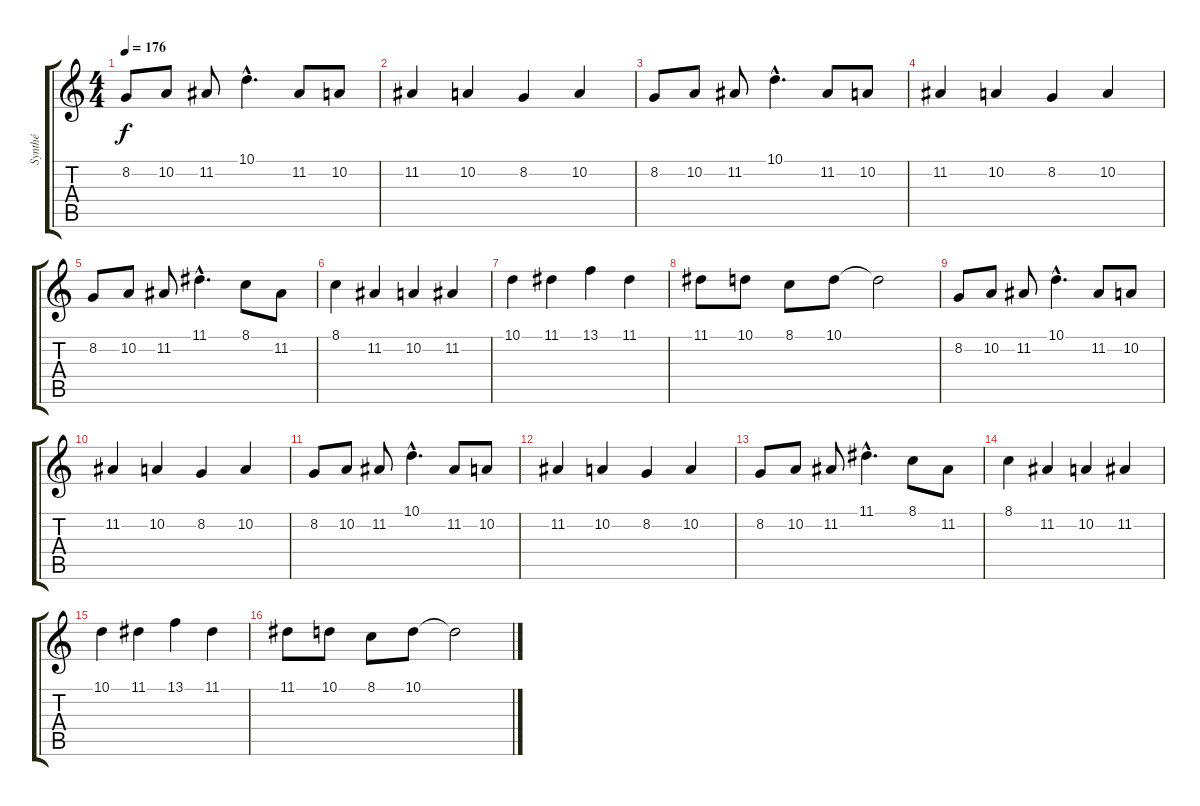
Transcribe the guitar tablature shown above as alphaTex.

\track ("Synthé" "Synthé") {instrument viola}
\staff {score tabs}
\tuning (E4 B3 G3 D3 A2 E2) {hide}
\ts (4 4)
\tempo 176
\clef g2
\ks c
8.2.8{dy f} 10.2.8 11.2.8 10.1{hac}.4{d} 11.2.8 10.2.8 |
11.2.4 10.2.4 8.2.4 10.2.4 |
8.2.8 10.2.8 11.2.8 10.1{hac}.4{d} 11.2.8 10.2.8 |
11.2.4 10.2.4 8.2.4 10.2.4 |
8.2.8 10.2.8 11.2.8 11.1{hac}.4{d} 8.1.8 11.2.8 |
8.1.4 11.2.4 10.2.4 11.2.4 |
10.1.4 11.1.4 13.1.4 11.1.4 |
11.1.8 10.1.8 8.1.8 10.1.8 10.1{t}.2 |
8.2.8 10.2.8 11.2.8 10.1{hac}.4{d} 11.2.8 10.2.8 |
11.2.4 10.2.4 8.2.4 10.2.4 |
8.2.8 10.2.8 11.2.8 10.1{hac}.4{d} 11.2.8 10.2.8 |
11.2.4 10.2.4 8.2.4 10.2.4 |
8.2.8 10.2.8 11.2.8 11.1{hac}.4{d} 8.1.8 11.2.8 |
8.1.4 11.2.4 10.2.4 11.2.4 |
10.1.4 11.1.4 13.1.4 11.1.4 |
11.1.8 10.1.8 8.1.8 10.1.8 10.1{t}.2
